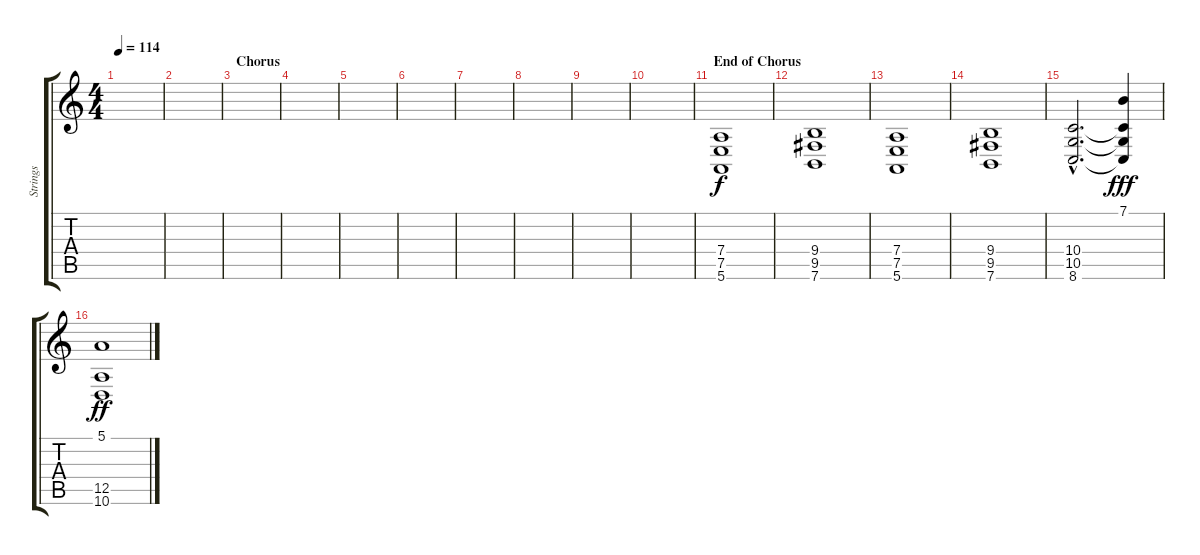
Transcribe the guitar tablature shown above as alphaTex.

\track ("Strings" "Strings") {instrument stringensemble1}
\staff {score tabs}
\tuning (E4 B3 G3 D3 A2 E2) {hide}
\ts (4 4)
\tempo 114
\clef g2
\ks c
|
|
\section ("" "Chorus")
|
|
|
|
|
|
|
|
\section ("" "End of Chorus")
(7.4 7.5 5.6).1 |
(9.4 9.5 7.6).1 |
(7.4 7.5 5.6).1 |
(9.4 9.5 7.6).1 |
(10.4{hac} 10.5{hac} 8.6{hac}).2{d} (7.1 10.4{t} 10.5{t} 8.6{t}).4{dy fff} |
(5.1 12.5 10.6).1{dy ff}
